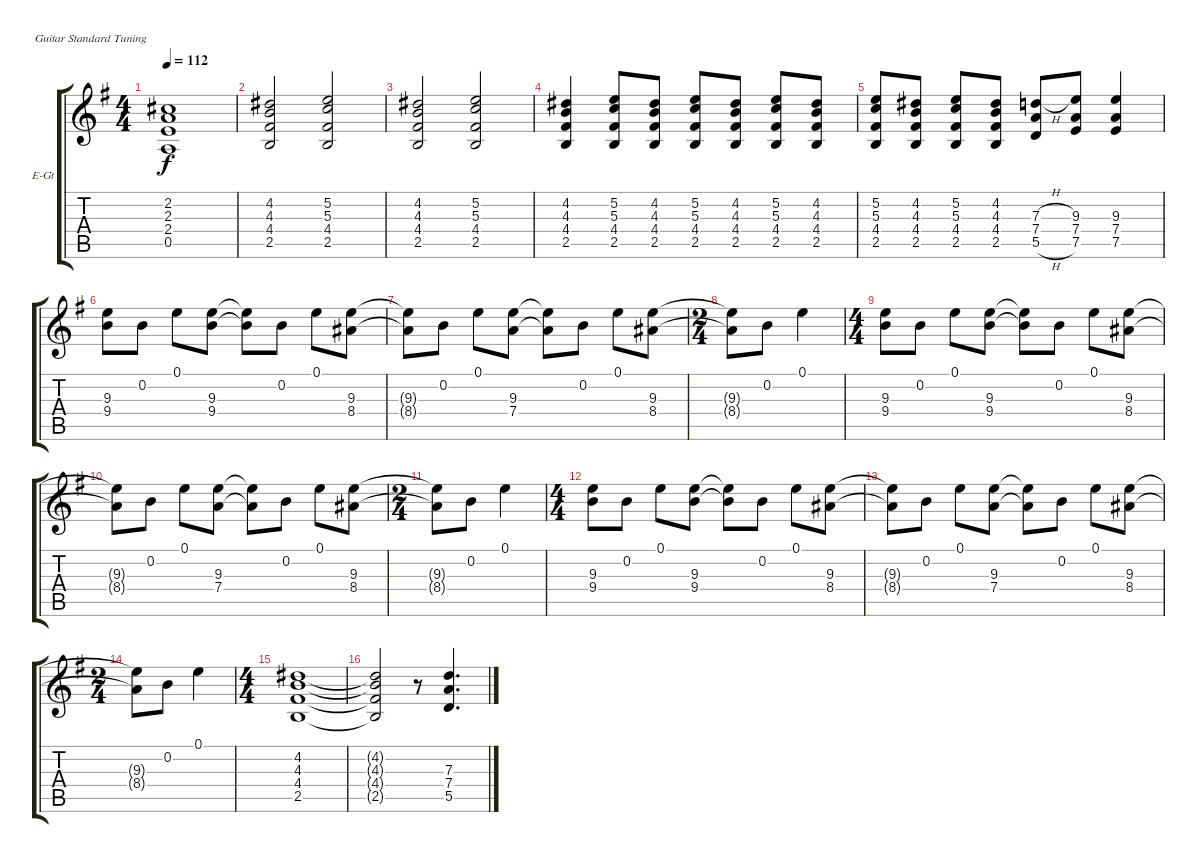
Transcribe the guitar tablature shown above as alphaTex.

\defaultSystemsLayout 4
\bracketExtendMode groupsimilarinstruments
\firstSystemTrackNameOrientation horizontal
\otherSystemsTrackNameOrientation horizontal
\track ("Guitar 1" "E-Gt") {instrument distortionguitar}
\staff {score tabs}
\tuning (E4 B3 G3 D3 A2 E2)
\ts (4 4)
\tempo 112
\clef g2
\scale
1.05549
\ks g
(0.5{t} 2.4{t} 2.3{t} 2.2{t}).1{dy f} |
\scale
0.944515 (2.5 4.4 4.3 4.2).2 (2.5 4.4 5.3 5.2).2 |
\scale
1.05549 (2.5 4.4 4.3 4.2).2 (2.5 4.4 5.3 5.2).2 |
\scale
0.944515 (2.5 4.4 4.3 4.2).4 (2.5 4.4 5.3 5.2).8 (2.5 4.4 4.3 4.2).8 (2.5 4.4 5.3 5.2).8 (2.5 4.4 4.3 4.2).8 (2.5 4.4 5.3 5.2).8 (2.5 4.4 4.3 4.2).8 |
\scale
1.05549 (2.5 4.4 5.3 5.2).8 (2.5 4.4 4.3 4.2).8 (2.5 4.4 5.3 5.2).8 (2.5 4.4 4.3 4.2).8 (5.5{h} 7.4 7.3{h}).8 (7.5 7.4 9.3).8 (7.5 7.4 9.3).4 |
\scale
0.944515 (9.4 9.3).8 0.2.8 0.1.8 (9.3 9.4).8 (9.3{t} 9.4{t}).8 0.2.8 0.1.8 (9.3 8.4).8 |
\scale
1.05549 (9.3{t} 8.4{t}).8 0.2.8 0.1.8 (7.4 9.3).8 (7.4{t} 9.3{t}).8 0.2.8 0.1.8 (9.3 8.4).8 |
\ts (2 4)
\scale
0.944515 (9.3{t} 8.4{t}).8 0.2.8 0.1.4 |
\ts (4 4)
\scale
1.08575 (9.4 9.3).8 0.2.8 0.1.8 (9.3 9.4).8 (9.3{t} 9.4{t}).8 0.2.8 0.1.8 (9.3 8.4).8 |
\scale
0.91425 (9.3{t} 8.4{t}).8 0.2.8 0.1.8 (7.4 9.3).8 (7.4{t} 9.3{t}).8 0.2.8 0.1.8 (9.3 8.4).8 |
\ts (2 4)
\scale
1.08575 (9.3{t} 8.4{t}).8 0.2.8 0.1.4 |
\ts (4 4)
\scale
0.91425 (9.4 9.3).8 0.2.8 0.1.8 (9.3 9.4).8 (9.3{t} 9.4{t}).8 0.2.8 0.1.8 (9.3 8.4).8 |
\scale
1.05549 (9.3{t} 8.4{t}).8 0.2.8 0.1.8 (7.4 9.3).8 (7.4{t} 9.3{t}).8 0.2.8 0.1.8 (9.3 8.4).8 |
\ts (2 4)
\scale
0.944515 (9.3{t} 8.4{t}).8 0.2.8 0.1.4 |
\ts (4 4)
\scale
1.08575 (2.5 4.4 4.3 4.2).1 |
\scale
0.91425 (2.5{t} 4.4{t} 4.3{t} 4.2{t}).2 r.8 (5.5 7.4 7.3).4{d}
